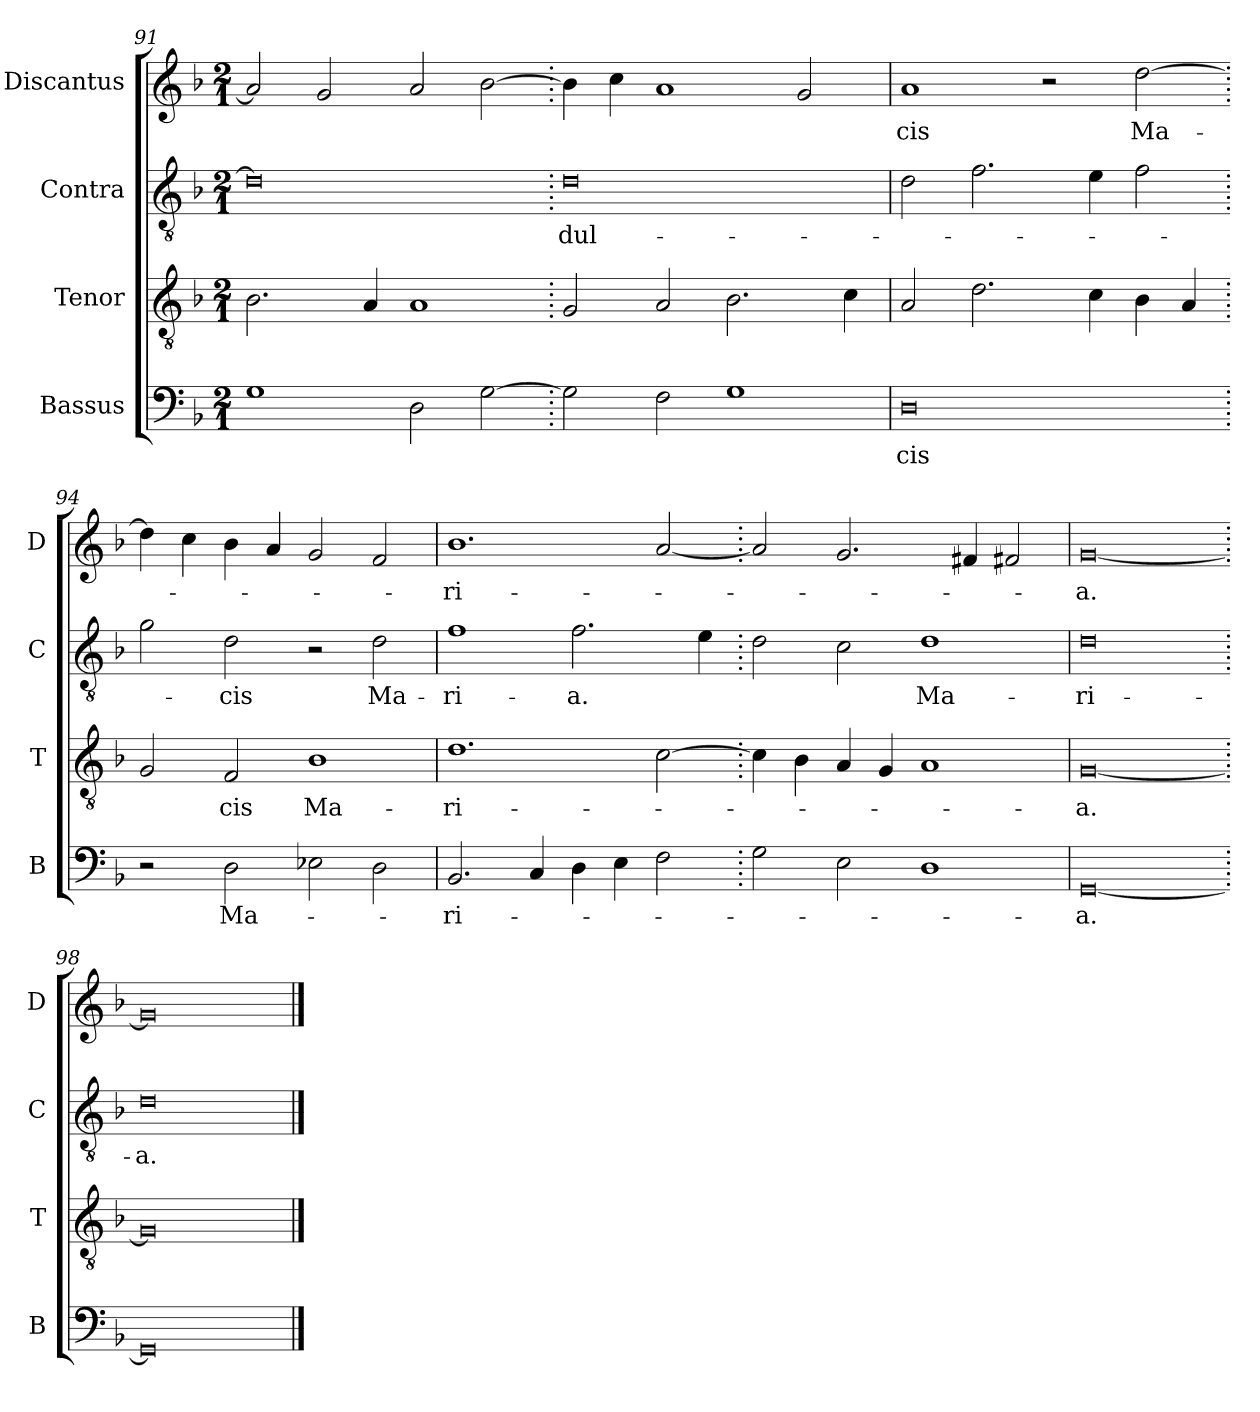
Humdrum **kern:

**kern	**text	**kern	**text	**kern	**text	**kern	**text
*part4	*part4	*part3	*part3	*part2	*part2	*part1	*part1
*staff4	*staff4	*staff3	*staff3	*staff2	*staff2	*staff1	*staff1
*I"Bassus	*	*I"Tenor	*	*I"Contra	*	*I"Discantus	*
*I'B	*	*I'T	*	*I'C	*	*I'D	*
*clefF4	*	*clefGv2	*	*clefGv2	*	*clefG2	*
*k[b-]	*	*k[b-]	*	*k[b-]	*	*k[b-]	*
*M2/1	*	*M2/1	*	*M2/1	*	*M2/1	*
=91	=91	=91	=91	=91	=91	=91	=91
1G	.	2.B-\	.	0d]	.	2a/]	.
.	.	.	.	.	.	2g/	.
.	.	4A/	.	.	.	.	.
2D\	.	1A	.	.	.	2a/	.
[2G\	.	.	.	.	.	[2b-\	.
=92.	=92.	=92.	=92.	=92.	=92.	=92.	=92.
2G\]	.	2G/	.	0d	dul-	4b-\]	.
.	.	.	.	.	.	4cc\	.
2F\	.	2A/	.	.	.	1a	.
1G	.	2.B-\	.	.	.	.	.
.	.	.	.	.	.	2g/	.
.	.	4c\	.	.	.	.	.
=93	=93	=93	=93	=93	=93	=93	=93
0D	-cis	2A/	.	2d\	.	1a	-cis
.	.	2.d\	.	2.f\	.	.	.
.	.	.	.	.	.	2r	.
.	.	4c\	.	4e\	.	.	.
.	.	4B-\	.	2f\	.	[2dd\	Ma-
.	.	4A/	.	.	.	.	.
=94.	=94.	=94.	=94.	=94.	=94.	=94.	=94.
2r	.	2G/	.	2g\	.	4dd\]	.
.	.	.	.	.	.	4cc\	.
2D\	Ma-	2F/	-cis	2d\	-cis	4b-\	.
.	.	.	.	.	.	4a/	.
2E-X\	.	1B-	Ma-	2r	.	2g/	.
2D\	.	.	.	2d\	Ma-	2f/	.
=95	=95	=95	=95	=95	=95	=95	=95
2.BB-/	-ri-	1.d	-ri-	1f	-ri-	1.b-	-ri-
4C/	.	.	.	.	.	.	.
4D\	.	.	.	2.f\	-a.	.	.
4E\	.	.	.	.	.	.	.
2F\	.	[2c\	.	.	.	[2a/	.
.	.	.	.	4e\	.	.	.
=96.	=96.	=96.	=96.	=96.	=96.	=96.	=96.
2G\	.	4c\]	.	2d\	.	2a/]	.
.	.	4B-\	.	.	.	.	.
2E\	.	4A/	.	2c\	.	2.g/	.
.	.	4G/	.	.	.	.	.
1D	.	1A	.	1d	Ma-	.	.
.	.	.	.	.	.	4f#X/	.
.	.	.	.	.	.	2f#X/	.
=97	=97	=97	=97	=97	=97	=97	=97
[0GG	-a.	[0G	-a.	0d	-ri-	[0g	-a.
=98.	=98.	=98.	=98.	=98.	=98.	=98.	=98.
0GG]	.	0G]	.	0d	-a.	0g]	.
==	==	==	==	==	==	==	==
*-	*-	*-	*-	*-	*-	*-	*-
